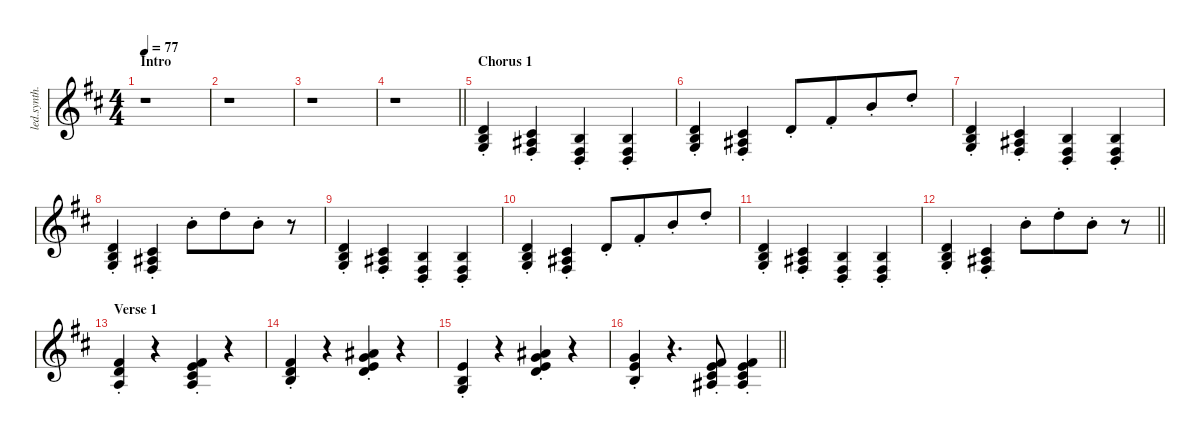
\defaultSystemsLayout 4
\hideDynamics
\bracketExtendMode nobrackets
\otherSystemsTrackNameOrientation horizontal
\track ("Lead Synthesizer" "led.synth.") {defaultSystemsLayout 8 instrument lead7fifths}
\staff {score}
\tuning (E4 B3 G3 D3 A2 E2)
\ts (4 4)
\beaming (8 4 4)
\section ("" "Intro")
\tempo 77
\clef g2
\ks bminor
r.1{dy mf instrument lead7fifths} |
r.1 |
r.1 |
\barLineRight lightlight
r.1 |
\section ("" "Chorus 1")
(5.4{st acc forcenatural} 7.3{st acc forcenatural} 0.2{st acc forcenatural}).4 (4.4{st acc #} 3.3{st acc #} 2.2{st acc #}).4 (0.2{st acc forcenatural} 4.4{st acc #} 5.5{st acc forcenatural}).4 (5.5{st acc forcenatural} 4.4{st acc #} 0.2{st acc forcenatural}).4 |
(0.2{st acc forcenatural} 7.3{st acc forcenatural} 5.4{st acc forcenatural}).4 (4.4{st acc #} 3.3{st acc #} 2.2{st acc #}).4 3.2{st acc forcenatural}.8 2.1{st acc #}.8 7.1{st acc forcenatural}.8 10.1{st acc forcenatural}.8 |
(0.2{st acc forcenatural} 7.3{st acc forcenatural} 5.4{st acc forcenatural}).4 (4.4{st acc #} 3.3{st acc #} 2.2{st acc #}).4 (0.2{st acc forcenatural} 5.5{st acc forcenatural} 4.4{st acc #}).4 (0.2{st acc forcenatural} 4.4{st acc #} 5.5{st acc forcenatural}).4 |
(5.4{st acc forcenatural} 7.3{st acc forcenatural} 0.2{st acc forcenatural}).4 (2.2{st acc #} 3.3{st acc #} 4.4{st acc #}).4 7.1{st acc forcenatural}.8 10.1{st acc forcenatural}.8 7.1{st acc forcenatural}.8 r.8 |
(5.4{st acc forcenatural} 7.3{st acc forcenatural} 0.2{st acc forcenatural}).4 (4.4{st acc #} 3.3{st acc #} 2.2{st acc #}).4 (0.2{st acc forcenatural} 4.4{st acc #} 5.5{st acc forcenatural}).4 (5.5{st acc forcenatural} 4.4{st acc #} 0.2{st acc forcenatural}).4 |
(0.2{st acc forcenatural} 7.3{st acc forcenatural} 5.4{st acc forcenatural}).4 (4.4{st acc #} 3.3{st acc #} 2.2{st acc #}).4 3.2{st acc forcenatural}.8 2.1{st acc #}.8 7.1{st acc forcenatural}.8 10.1{st acc forcenatural}.8 |
(0.2{st acc forcenatural} 7.3{st acc forcenatural} 5.4{st acc forcenatural}).4 (4.4{st acc #} 3.3{st acc #} 2.2{st acc #}).4 (0.2{st acc forcenatural} 5.5{st acc forcenatural} 4.4{st acc #}).4 (0.2{st acc forcenatural} 4.4{st acc #} 5.5{st acc forcenatural}).4 |
\barLineRight lightlight
(5.4{st acc forcenatural} 7.3{st acc forcenatural} 0.2{st acc forcenatural}).4 (2.2{st acc #} 3.3{st acc #} 4.4{st acc #}).4 7.1{st acc forcenatural}.8 10.1{st acc forcenatural}.8 7.1{st acc forcenatural}.8 r.8 |
\section ("" "Verse 1")
(2.1{st acc #} 3.2{st acc forcenatural} 2.3{st acc forcenatural}).4 r.4 (7.2{st acc #} 7.4{st acc forcenatural} 6.3{st acc #} 0.1{st acc forcenatural}).4 r.4 |
(2.1{st acc #} 3.2{st acc forcenatural} 4.3{st acc forcenatural}).4 r.4 (0.1{st acc forcenatural} 12.3{st acc forcenatural} 11.2{st acc #} 12.4{st acc forcenatural}).4 r.4 |
(0.1{st acc forcenatural} 0.2{st acc forcenatural} 0.3{st acc forcenatural}).4 r.4 (12.4{st acc forcenatural} 12.3{st acc forcenatural} 11.2{st acc #} 0.1{st acc forcenatural}).4 r.4 |
\barLineRight lightlight
(5.2{st acc forcenatural} 3.1{st acc forcenatural} 4.3{st acc forcenatural}).4 r.4{d} (7.2{st acc #} 8.4{st acc #} 6.3{st acc #} 0.1{st acc forcenatural}).8 (8.4{st acc #} 6.3{st acc #} 7.2{st acc #} 0.1{st acc forcenatural}).4
